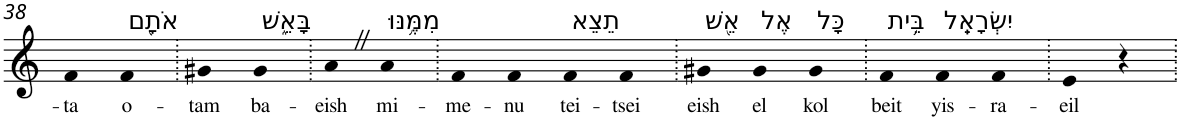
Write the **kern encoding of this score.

**kern	**text
*part1	*part1
*staff1	*staff1
*I"Piano	*
*I'Pno	*
!!LO:PB:g=z
*clefG2	*
*k[]	*
=38	=38
!	!LO:LY:b
4f	-ta
!LO:TX:a:t=אֹתָ֖ם	!
!	!LO:LY:b
4f	o-
=39.	=39.
!	!LO:LY:b
4g#X	-tam
!LO:TX:a:t=בָּאֵ֑שׁ	!
!	!LO:LY:b
4g#	ba-
=40.	=40.
!	!LO:LY:b
4aZ	-eish
!LO:TX:a:t=מִמֶּ֥נּוּ	!
!	!LO:LY:b
4a	mi-
=41.	=41.
!	!LO:LY:b
4f	-me-
!	!LO:LY:b
4f	-nu
!LO:TX:a:t=תֵצֵא	!
!	!LO:LY:b
4f	tei-
!	!LO:LY:b
4f	-tsei
=42.	=42.
!LO:TX:a:t=אֵ֖שׁ	!
!	!LO:LY:b
4g#X	eish
!LO:TX:a:t=אֶל	!
!	!LO:LY:b
4g#	el
!LO:TX:a:t=כָּל	!
!	!LO:LY:b
4g#	kol
=43.	=43.
!LO:TX:a:t=בֵּ֥ית	!
!	!LO:LY:b
4f	beit
!LO:TX:a:t=יִשְׂרָאֵֽל	!
!	!LO:LY:b
4f	yis-
!	!LO:LY:b
4f	-ra-
=44.	=44.
!	!LO:LY:b
4e	-eil
4r	.
=.	=.
*-	*-
